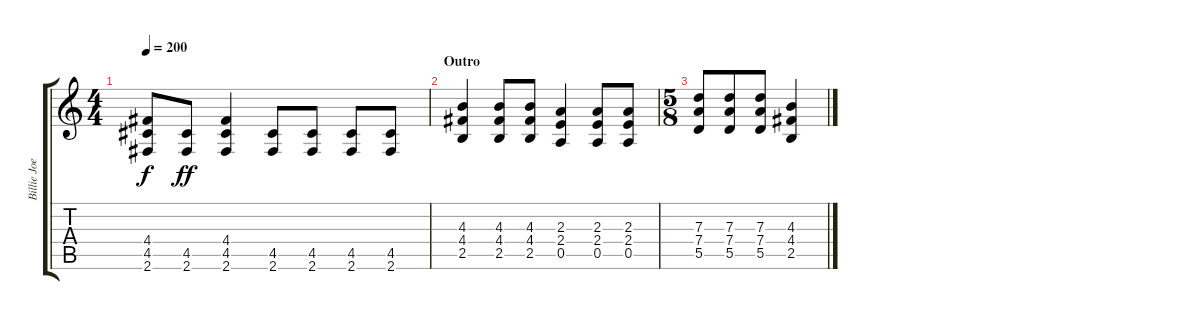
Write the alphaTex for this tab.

\track ("Billie Joe Armstrong (Guitar 1)" "Billie Joe") {instrument distortionguitar}
\staff {score tabs}
\tuning (E4 B3 G3 D3 A2 E2) {hide}
\ts (4 4)
\tempo 200
\clef g2
\ks c
(4.4{t} 4.5{t} 2.6{t}).8{dy f} (4.5 2.6).8{dy ff} (4.4 4.5 2.6).4 (4.5 2.6).8 (4.5 2.6).8 (4.5 2.6).8 (4.5 2.6).8 |
\section ("" "Outro")
(4.3 4.4 2.5).4 (4.3 4.4 2.5).8 (4.3 4.4 2.5).8 (2.3 2.4 0.5).4 (2.3 2.4 0.5).8 (2.3 2.4 0.5).8 |
\ts (5 8)
(7.3 7.4 5.5).8 (7.3 7.4 5.5).8 (7.3 7.4 5.5).8 (4.3 4.4 2.5).4
